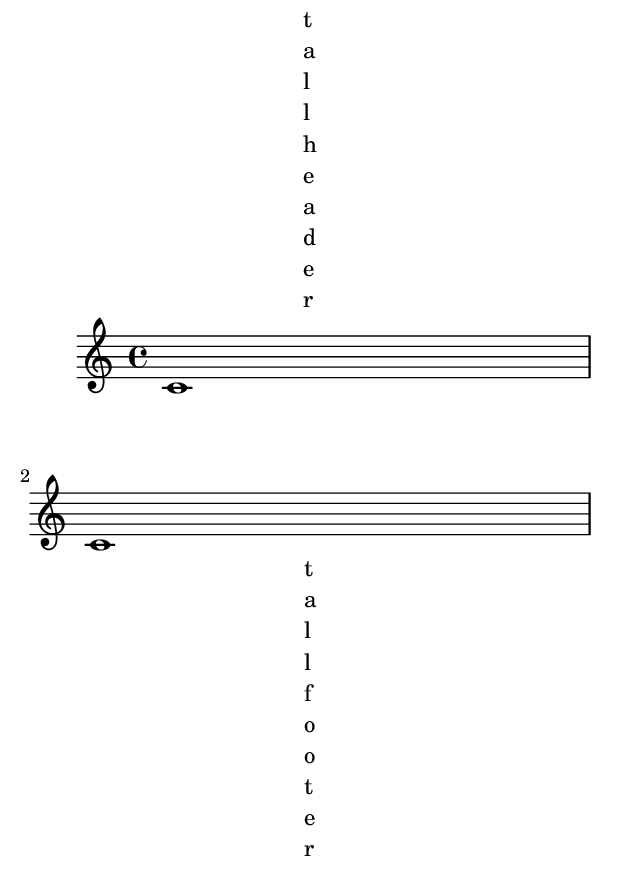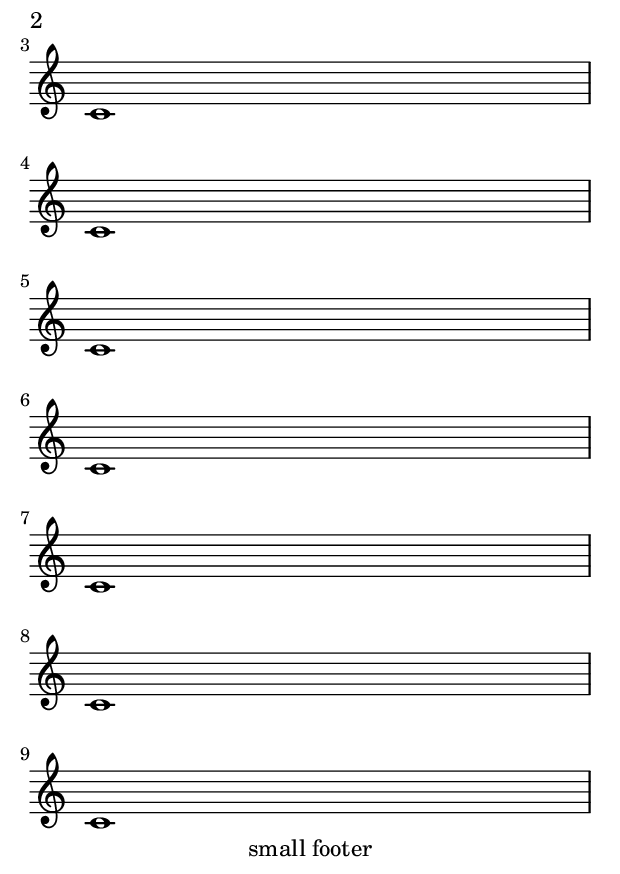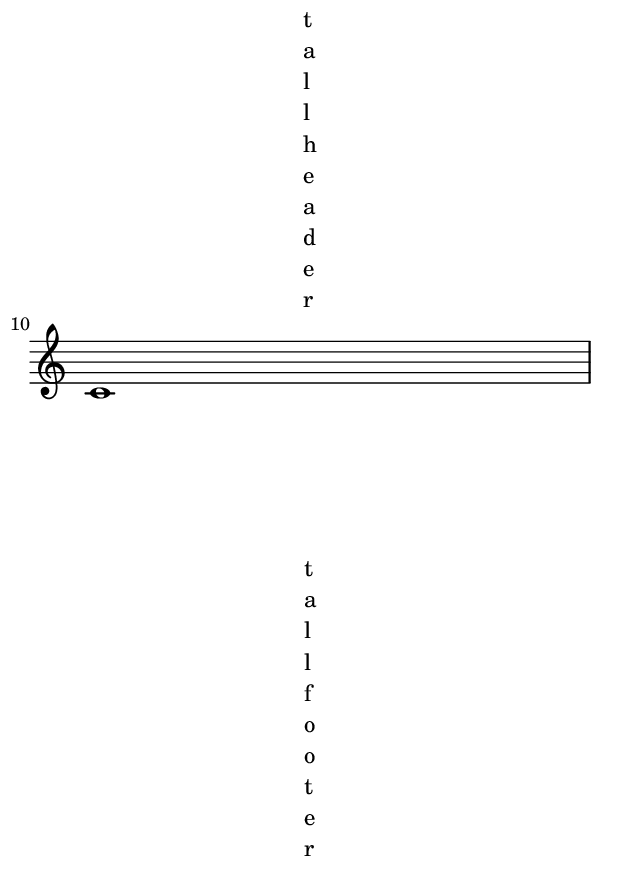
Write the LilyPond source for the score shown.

\version "2.14.0"

#(set-default-paper-size "a6")

\book {
  \header {
    texidoc = "Both the page breaking and the page layout take account of
the heights of the header and footer."
  }
  \paper {
    oddHeaderMarkup = \markup { \fill-line { \column { t a l l h e a d e r } } } 
    oddFooterMarkup = \markup { \fill-line { \column { t a l l f o o t e r } } }
    evenFooterMarkup = \markup { \fill-line { "small footer" } }
  }

  \repeat unfold 10 { c'1 \break }
}


